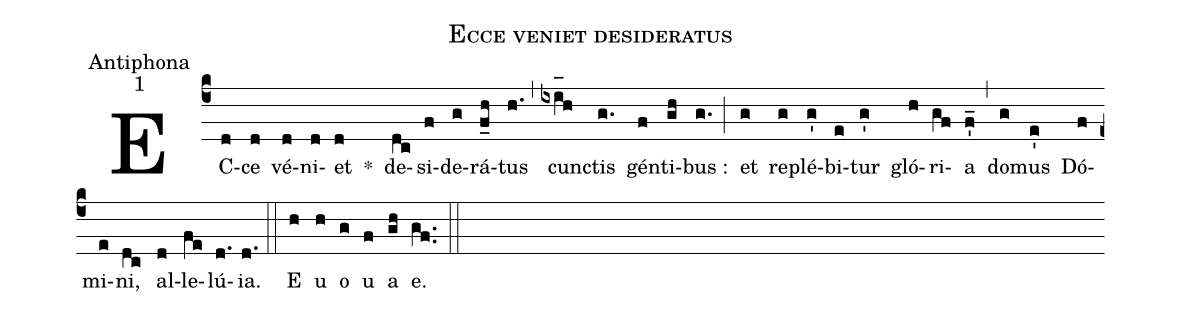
name:Ecce veniet desideratus;
office-part:Antiphona;
mode:1;
%%
(c4) EC(d)ce(d) vé(d)ni(d)et(d) *() de(dc)si(f)de(g)rá(f_h)tus(h.) (,) cun(ixi_[oh:h]h)ctis(g.) gén(f)ti(gh)bus :(g.) (;) et(g) re(g)plé(g')bi(e)tur(g') gló(h)ri(gf)a(f'_) (,) do(g)mus(e') Dó(f)mi(e)ni,(dc) al(d)le(fe)lú(d.){ia}.(d.) (::) <eu>E(h) u(h) o(g) u(f) a(gh) e.</eu>(gf..) (::)
